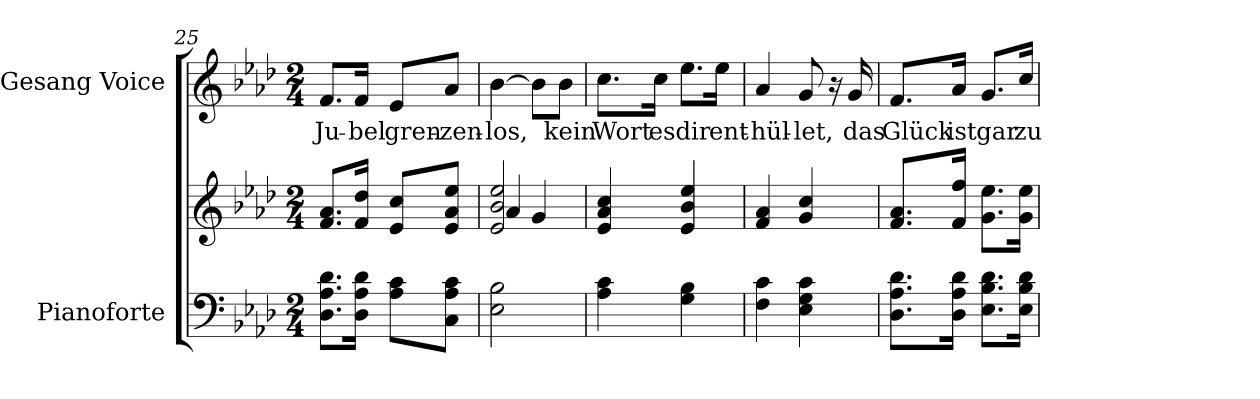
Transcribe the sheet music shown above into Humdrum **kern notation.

**kern	**kern	**kern	**text
*part2	*part2	*part1	*part1
*staff3	*staff2	*staff1	*staff1
*I"Pianoforte	*	*I"Gesang Voice	*
*I'Pno	*	*	*
*clefF4	*clefG2	*clefG2	*
*k[b-e-a-d-]	*k[b-e-a-d-]	*k[b-e-a-d-]	*
*M2/4	*M2/4	*M2/4	*
=25	=25	=25	=25
8.D-\ 8.A-\ 8.d-\L	8.f/ 8.a-/L	8.f/L	Ju-
16D-\ 16A-\ 16d-\Jk	16f/ 16dd-/Jk	16f/Jk	-bel
8A-\ 8c\L	8e-/ 8cc/L	8e-/L	gren-
8C\ 8A-\ 8c\J	8e-/ 8a-/ 8ee-/J	8a-/J	-zen-
=26	=26	=26	=26
*	*^	*	*
2E-\ 2B-\	2e-/ 2b-/ 2ee-/	4a-/	[4b-\	-los,
.	.	4g/	8b-\L]	.
.	.	.	8b-\J	kein
*	*v	*v	*	*
=27	=27	=27	=27
4A-\ 4c\	4e-/ 4a-/ 4cc/	8.cc\L	Wort
.	.	16cc\Jk	es
4G\ 4B-\	4e-/ 4b-/ 4ee-/	8.ee-\L	dir
.	.	16ee-\Jk	ent-
=28	=28	=28	=28
4F\ 4c\	4f/ 4a-/	4a-/	-hül-
4E-\ 4G\ 4c\	4g/ 4cc/	8g/	-let,
.	.	16r	.
.	.	16g/	das
=29	=29	=29	=29
8.D-\ 8.A-\ 8.d-\L	8.f/ 8.a-/L	8.f/L	Glück
16D-\ 16A-\ 16d-\Jk	16f/ 16ff/Jk	16a-/Jk	ist
8.E-\ 8.B-\ 8.d-\L	8.g\ 8.ee-\L	8.g/L	gar
16E-\ 16B-\ 16d-\Jk	16g\ 16ee-\Jk	16cc/Jk	zu
=	=	=	=
*-	*-	*-	*-
